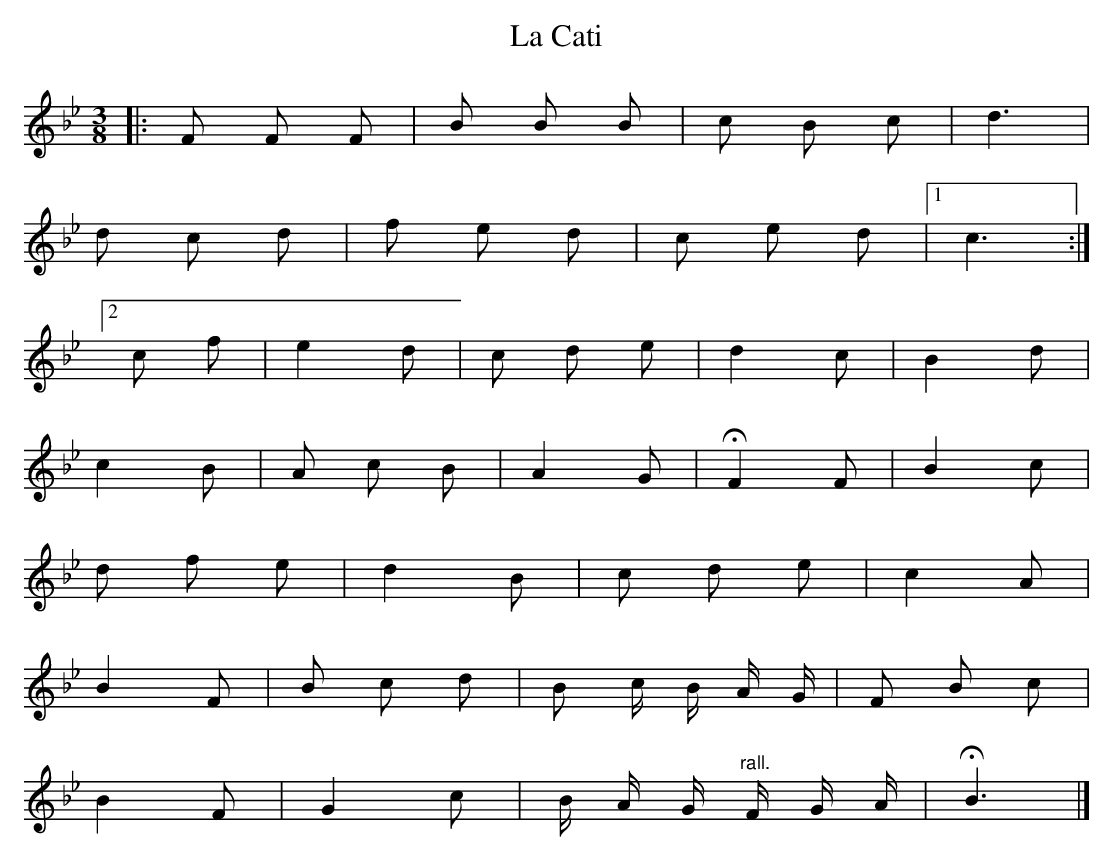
X:1
T:La Cati
M:3/8
L:1/8
K:Bb
|: F F F | B B B | c B c | d3 |
d c d | f e d | c e d |1 c3 :|
[2 c f | e2 d | c d e | d2 c | B2 d |
c2 B | A c B | A2 G | !fermata!F2 F | B2 c |
d f e | d2 B | c d e | c2 A |
B2 F | B c d | B c/ B/ A/ G/ | F B c |
B2 F | G2 c | B/ A/ G/ "rall."F/ G/ A/ | !fermata!B3 |]
